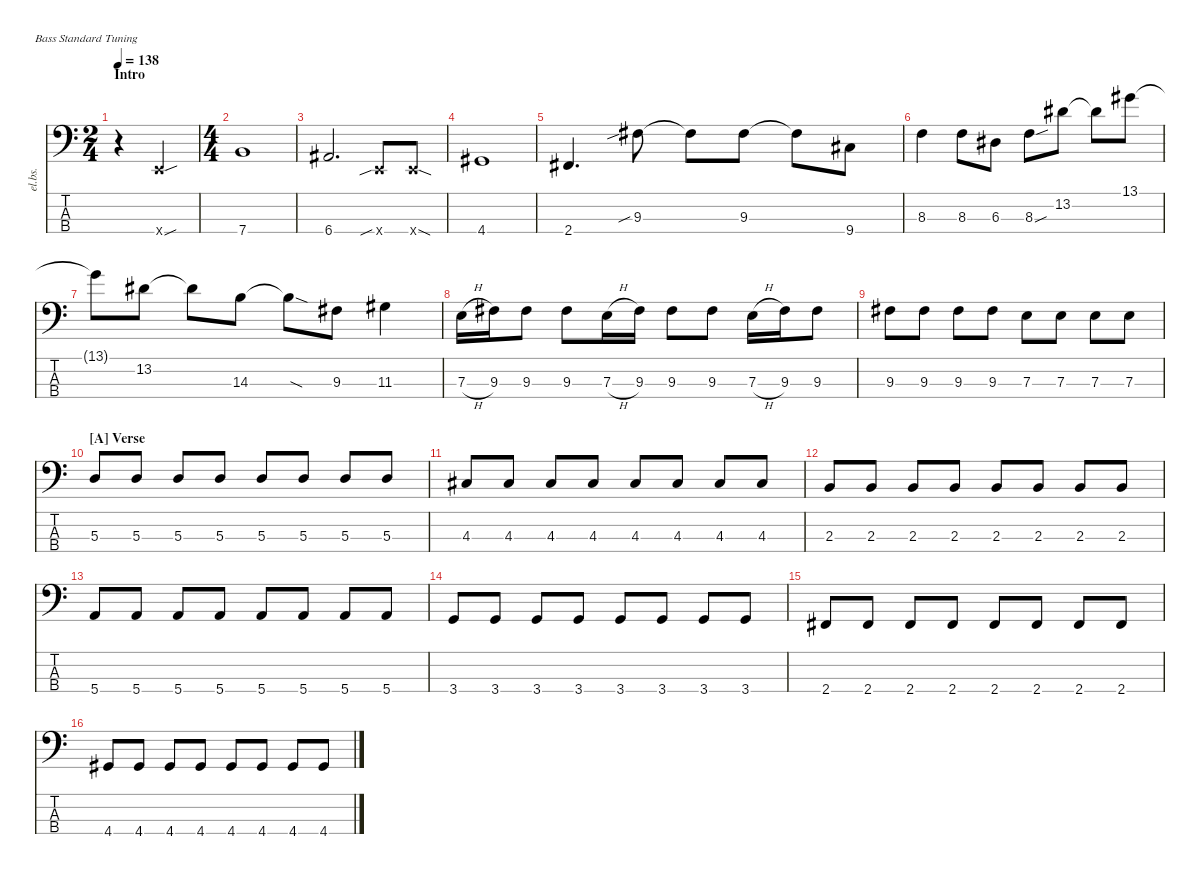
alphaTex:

\defaultSystemsLayout 4
\hideDynamics
\bracketExtendMode nobrackets
\track ("Electric Bass" "el.bs.") {mute instrument electricbassfinger}
\staff {score tabs}
\tuning (G2 D2 A1 E1)
\ts (2 4)
\beaming (8 2 2)
\section ("" "Intro")
\tempo 138
\clef f4
\ks c
r.4{dy mf instrument electricbassfinger beam Down} 0.4{sou x}.4{beam Up} |
\ts (4 4)
\beaming (8 2 2 2 2)
7.4.1{beam Up} |
6.4{acc #}.2{d beam Up} 0.4{sib x}.8{beam Up} 0.4{sod x}.8{beam Up} |
4.4{acc #}.1{beam Up} |
2.4{acc #}.4{d beam Up} 9.3{sib acc #}.8{beam Down} 9.3{t acc #}.8{beam Down} 9.3{acc #}.8{beam Down} 9.3{t acc #}.8{beam Down} 9.4{acc #}.8{beam Down} |
8.3.4{beam Down} 8.3.8{beam Down} 6.3{acc #}.8{beam Down} 8.3{sou}.8{beam Down} 13.2{acc #}.8{beam Down} 13.2{t acc #}.8{beam Down} 13.1{acc #}.8{beam Down} |
13.1{t acc #}.8{beam Down} 13.2{acc #}.8{beam Down} 13.2{t acc #}.8{beam Down} 14.3.8{beam Down} 14.3{sod t}.8{beam Down} 9.3{acc #}.8{beam Down} 11.3{acc #}.4{beam Down} |
7.3{h}.16{beam Down} 9.3{acc #}.16{beam Down} 9.3{acc #}.8{beam Down} 9.3{acc #}.8{beam Down} 7.3{h}.16{beam Down} 9.3{acc #}.16{beam Down} 9.3{acc #}.8{beam Down} 9.3{acc #}.8{beam Down} 7.3{h}.16{beam Down} 9.3{acc #}.16{beam Down} 9.3{acc #}.8{beam Down} |
9.3{acc #}.8{beam Down} 9.3{acc #}.8{beam Down} 9.3{acc #}.8{beam Down} 9.3{acc #}.8{beam Down} 7.3.8{beam Down} 7.3.8{beam Down} 7.3.8{beam Down} 7.3.8{beam Down} |
\section ("A" "Verse")
5.3.8{beam Up} 5.3.8{beam Up} 5.3.8{beam Up} 5.3.8{beam Up} 5.3.8{beam Up} 5.3.8{beam Up} 5.3.8{beam Up} 5.3.8{beam Up} |
4.3{acc #}.8{beam Up} 4.3{acc #}.8{beam Up} 4.3{acc #}.8{beam Up} 4.3{acc #}.8{beam Up} 4.3{acc #}.8{beam Up} 4.3{acc #}.8{beam Up} 4.3{acc #}.8{beam Up} 4.3{acc #}.8{beam Up} |
2.3.8{beam Up} 2.3.8{beam Up} 2.3.8{beam Up} 2.3.8{beam Up} 2.3.8{beam Up} 2.3.8{beam Up} 2.3.8{beam Up} 2.3.8{beam Up} |
5.4.8{beam Up} 5.4.8{beam Up} 5.4.8{beam Up} 5.4.8{beam Up} 5.4.8{beam Up} 5.4.8{beam Up} 5.4.8{beam Up} 5.4.8{beam Up} |
3.4.8{beam Up} 3.4.8{beam Up} 3.4.8{beam Up} 3.4.8{beam Up} 3.4.8{beam Up} 3.4.8{beam Up} 3.4.8{beam Up} 3.4.8{beam Up} |
2.4{acc #}.8{beam Up} 2.4{acc #}.8{beam Up} 2.4{acc #}.8{beam Up} 2.4{acc #}.8{beam Up} 2.4{acc #}.8{beam Up} 2.4{acc #}.8{beam Up} 2.4{acc #}.8{beam Up} 2.4{acc #}.8{beam Up} |
4.4{acc #}.8{beam Up} 4.4{acc #}.8{beam Up} 4.4{acc #}.8{beam Up} 4.4{acc #}.8{beam Up} 4.4{acc #}.8{beam Up} 4.4{acc #}.8{beam Up} 4.4{acc #}.8{beam Up} 4.4{acc #}.8{beam Up}
